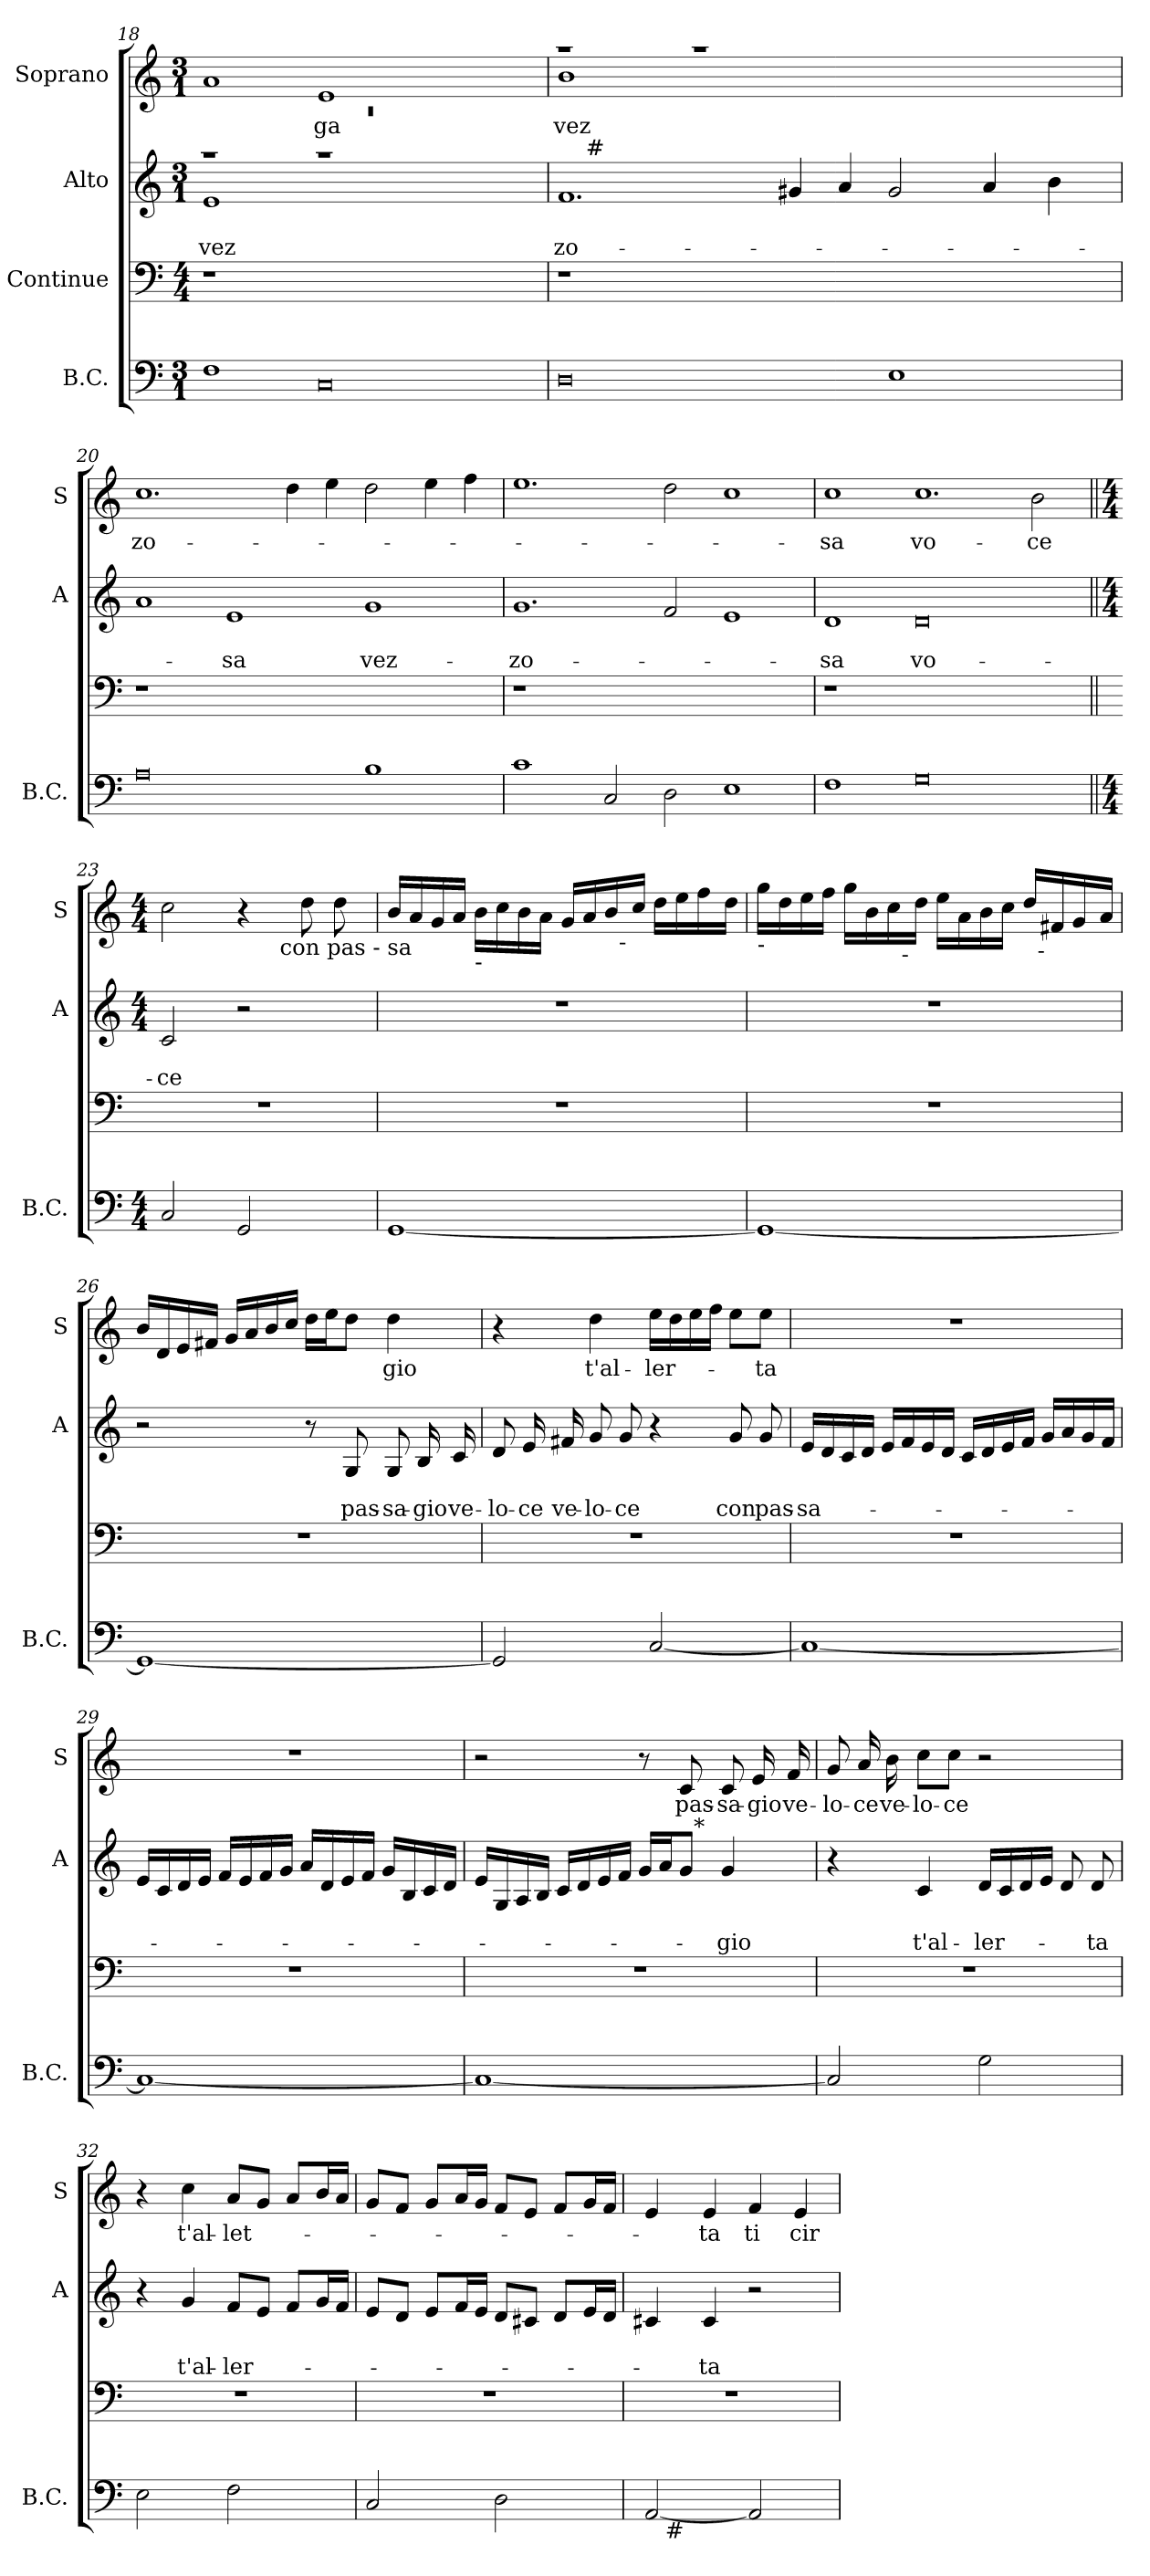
**kern	**kern	**kern	**text	**text	**kern	**text
*part4	*part3	*part2	*part2	*part2	*part1	*part1
*staff4	*staff3	*staff2	*staff2	*staff2	*staff1	*staff1
*I"B.C.	*I"Continue	*I"Alto	*	*	*I"Soprano	*
*I'B.C.	*	*I'A	*	*	*I'S	*
*clefF4	*clefF4	*clefG2	*	*	*clefG2	*
*k[]	*k[]	*k[]	*	*	*k[]	*
*C:	*C:	*C:	*	*	*C:	*
*M3/1	*M4/4	*M3/1	*	*	*M3/1	*
=18	=18	=18	=18	=18	=18	=18
*	*	*^	*	*	*^	*
!	!	!	!	!	!LO:LY:b	!	!LO:N:vis=1	!
1F	1r	1raa	1e	.	vez-	1a	0.rc	.
!	!	!	!	!	!	!	!	!LO:LY:b
0C	0ryy	1raa	1ryy	.	.	1e	.	-ga
.	.	1ryy	1ryy	.	.	1ryy	.	.
=19	=19	=19	=19	=19	=19	=19	=19	=19
!	!	!	!	!	!LO:LY:b	!	!	!LO:LY:b
0D	1r	1.f	16.ryy	.	-zo-	1raa	1b	vez-
!	!	!	!LO:TX:a:t=#	!	!	!	!	!
.	.	.	1ryy	.	.	.	.	.
.	0ryy	.	.	.	.	1raa	1ryy	.
.	.	.	1ryy	.	.	.	.	.
.	.	4g#X/	.	.	.	.	.	.
.	.	4a/	.	.	.	.	.	.
1E	.	2g#/	.	.	.	1ryy	1ryy	.
.	.	.	2ryy	.	.	.	.	.
.	.	4a/	.	.	.	.	.	.
.	.	.	4ryy	.	.	.	.	.
.	.	4b\	.	.	.	.	.	.
.	.	.	8ryy	.	.	.	.	.
.	.	.	32ryy	.	.	.	.	.
!!LO:LB:g=z
=20	=20	=20	=20	=20	=20	=20	=20	=20
!	!	!	!	!	!	!	!	!LO:LY:b
*	*	*v	*v	*	*	*	*	*
*	*	*	*	*	*v	*v	*
0A	1r	1a	.	.	1.cc	-zo-
!	!	!	!	!LO:LY:b	!	!
.	0ryy	1e	.	-sa	.	.
.	.	.	.	.	4dd\	.
.	.	.	.	.	4ee\	.
!	!	!	!	!LO:LY:b	!	!
1B	.	1g	.	vez-	2dd\	.
.	.	.	.	.	4ee\	.
.	.	.	.	.	4ff\	.
=21	=21	=21	=21	=21	=21	=21
!	!	!	!	!LO:LY:b	!	!
1c	1r	1.g	.	-zo-	1.ee	.
2C/	0ryy	.	.	.	.	.
2D\	.	2f/	.	.	2dd\	.
1E	.	1e	.	.	1cc	.
=22	=22	=22	=22	=22	=22	=22
!	!	!	!	!LO:LY:b	!	!LO:LY:b
1F	1r	1d	.	-sa	1cc	-sa
!	!	!	!	!LO:LY:b:rj	!	!LO:LY:b
0G	0ryy	0d	.	vo-	1.cc	vo-
!	!	!	!	!	!	!LO:LY:b
.	.	.	.	.	2b\	-ce
!!LO:LB:g=z
=23||	=23||	=23||	=23||	=23||	=23||	=23||
*M4/4	*	*M4/4	*	*	*M4/4	*
!	!	!	!	!LO:LY:b	!	!
*	*	*	*	*	*^	*
2C/	1r	2c/	.	-ce	2cc\	2ryy	.
2GG/	.	2r	.	.	4r	8.ryy	.
!	!	!	!	!	!	!LO:TX:b:t=con pas - sa	!
.	.	.	.	.	.	4ryy	.
.	.	.	.	.	8dd\	.	.
.	.	.	.	.	8dd\	.	.
.	.	.	.	.	.	16ryy	.
=24	=24	=24	=24	=24	=24	=24	=24
[<1GG	1r	1r	.	.	16b/LL	2ryy	.
.	.	.	.	.	16a/	.	.
.	.	.	.	.	16g/	.	.
.	.	.	.	.	16a/JJ	.	.
!	!	!	!	!	!LO:TX:b:t=-	!	!
.	.	.	.	.	16b\LL	.	.
.	.	.	.	.	16cc\	.	.
.	.	.	.	.	16b\	.	.
.	.	.	.	.	16a\JJ	.	.
.	.	.	.	.	16g/LL	8ryy	.
.	.	.	.	.	16a/	.	.
.	.	.	.	.	16b/	32ryy	.
!	!	!	!	!	!	!LO:TX:b:t=-	!
.	.	.	.	.	.	4ryy	.
.	.	.	.	.	16cc/JJ	.	.
.	.	.	.	.	16dd\LL	.	.
.	.	.	.	.	16ee\	.	.
.	.	.	.	.	16ff\	.	.
.	.	.	.	.	.	16.ryy	.
.	.	.	.	.	16dd\JJ	.	.
=25	=25	=25	=25	=25	=25	=25	=25
!	!	!	!	!	!LO:TX:b:t=-	!	!
*	*	*	*	*	*	*^	*
1GG_	1r	1r	.	.	16gg\LL	4ryy	2ryy	.
.	.	.	.	.	16dd\	.	.	.
.	.	.	.	.	16ee\	.	.	.
.	.	.	.	.	16ff\JJ	.	.	.
.	.	.	.	.	16gg\LL	8ryy	.	.
.	.	.	.	.	16b\	.	.	.
.	.	.	.	.	16cc\	32ryy	.	.
!	!	!	!	!	!	!LO:TX:b:t=-	!	!
.	.	.	.	.	.	2ryy	.	.
.	.	.	.	.	16dd\JJ	.	.	.
.	.	.	.	.	16ee\LL	.	4ryy	.
.	.	.	.	.	16a\	.	.	.
.	.	.	.	.	16b\	.	.	.
.	.	.	.	.	16cc\JJ	.	.	.
.	.	.	.	.	16dd/LL	.	32ryy	.
!	!	!	!	!	!	!	!LO:TX:b:t=-	!
.	.	.	.	.	.	.	8..ryy	.
.	.	.	.	.	16f#X/	.	.	.
.	.	.	.	.	16g/	.	.	.
.	.	.	.	.	.	16.ryy	.	.
.	.	.	.	.	16a/JJ	.	.	.
*	*	*	*	*	*v	*v	*v	*
!!LO:PB:g=z
=26	=26	=26	=26	=26	=26	=26
1GG_	1r	2r	.	.	16b/LL	.
.	.	.	.	.	16d/	.
.	.	.	.	.	16e/	.
.	.	.	.	.	16f#X/JJ	.
.	.	.	.	.	16g/LL	.
.	.	.	.	.	16a/	.
.	.	.	.	.	16b/	.
.	.	.	.	.	16cc/JJ	.
.	.	8r	.	.	16dd\LL	.
.	.	.	.	.	16ee\J	.
!	!	!	!	!LO:LY:b	!	!
.	.	8G/	.	pas-	8dd\J	.
!	!	!	!	!LO:LY:b	!	!LO:LY:b
.	.	8G/	.	-sa-	4dd\	gio
!	!	!	!	!LO:LY:b:rj	!	!
.	.	16B/	.	-gio	.	.
!	!	!	!	!LO:LY:b	!	!
.	.	16c/	.	ve-	.	.
=27	=27	=27	=27	=27	=27	=27
!	!	!	!	!LO:LY:b	!	!
2GG/]	1r	8d/	.	-lo-	4r	.
!	!	!	!	!LO:LY:b	!	!
.	.	16e/	.	-ce	.	.
!	!	!	!	!LO:LY:b	!	!
.	.	16f#X/	.	ve-	.	.
!	!	!	!	!LO:LY:b	!	!LO:LY:b
.	.	8g/	.	-lo-	4dd\	t'al-
!	!	!	!	!LO:LY:b:rj	!	!
.	.	8g/	.	-ce	.	.
!	!	!	!	!	!	!LO:LY:b
[<2C/	.	4r	.	.	16ee\LL	-ler-
.	.	.	.	.	16dd\	.
.	.	.	.	.	16ee\	.
.	.	.	.	.	16ff\JJ	.
!	!	!	!	!LO:LY:b	!	!
.	.	8g/	.	con	8ee\L	.
!	!	!	!	!LO:LY:b	!	!LO:LY:b
.	.	8g/	.	pas-	8ee\J	-ta
=28	=28	=28	=28	=28	=28	=28
!	!	!	!	!LO:LY:b	!	!
1C_	1r	16e/LL	.	-sa-	1r	.
.	.	16d/	.	.	.	.
.	.	16c/	.	.	.	.
.	.	16d/JJ	.	.	.	.
.	.	16e/LL	.	.	.	.
.	.	16f/	.	.	.	.
.	.	16e/	.	.	.	.
.	.	16d/JJ	.	.	.	.
.	.	16c/LL	.	.	.	.
.	.	16d/	.	.	.	.
.	.	16e/	.	.	.	.
.	.	16f/JJ	.	.	.	.
.	.	16g/LL	.	.	.	.
.	.	16a/	.	.	.	.
.	.	16g/	.	.	.	.
.	.	16f/JJ	.	.	.	.
!!LO:LB:g=z
=29	=29	=29	=29	=29	=29	=29
1C_	1r	16e/LL	.	.	1r	.
.	.	16c/	.	.	.	.
.	.	16d/	.	.	.	.
.	.	16e/JJ	.	.	.	.
.	.	16f/LL	.	.	.	.
.	.	16e/	.	.	.	.
.	.	16f/	.	.	.	.
.	.	16g/JJ	.	.	.	.
.	.	16a/LL	.	.	.	.
.	.	16d/	.	.	.	.
.	.	16e/	.	.	.	.
.	.	16f/JJ	.	.	.	.
.	.	16g/LL	.	.	.	.
.	.	16B/	.	.	.	.
.	.	16c/	.	.	.	.
.	.	16d/JJ	.	.	.	.
=30	=30	=30	=30	=30	=30	=30
*	*	*^	*	*	*	*
1C_	1r	16e/LL	2ryy	.	.	2r	.
.	.	16G/	.	.	.	.	.
.	.	16A/	.	.	.	.	.
.	.	16B/JJ	.	.	.	.	.
.	.	16c/LL	.	.	.	.	.
.	.	16d/	.	.	.	.	.
.	.	16e/	.	.	.	.	.
.	.	16f/JJ	.	.	.	.	.
.	.	16g/LL	8ryy	.	.	8r	.
.	.	16a/J	.	.	.	.	.
!	!	!	!	!	!	!	!LO:LY:b
.	.	8g/J	32ryy	.	.	8c/	pas-
!	!	!	!LO:TX:a:t=*	!	!	!	!
.	.	.	4ryy	.	.	.	.
!	!	!	!	!	!LO:LY:b	!	!LO:LY:b
.	.	4g/	.	.	-gio	8c/	-sa-
!	!	!	!	!	!	!	!LO:LY:b:rj
.	.	.	.	.	.	16e/	-gio
.	.	.	16.ryy	.	.	.	.
!	!	!	!	!	!	!	!LO:LY:b
.	.	.	.	.	.	16f/	ve-
=31	=31	=31	=31	=31	=31	=31	=31
!	!	!	!	!	!	!	!LO:LY:b
*	*	*v	*v	*	*	*	*
2C/]	1r	4r	.	.	8g/	-lo-
!	!	!	!	!	!	!LO:LY:b:rj
.	.	.	.	.	16a/	-ce
!	!	!	!	!	!	!LO:LY:b
.	.	.	.	.	16b\	ve-
!	!	!	!	!LO:LY:b	!	!LO:LY:b
.	.	4c/	.	t'al-	8cc\L	-lo-
!	!	!	!	!	!	!LO:LY:b:rj
.	.	.	.	.	8cc\J	-ce
!	!	!	!	!LO:LY:b	!	!
2G\	.	16d/LL	.	-ler-	2r	.
.	.	16c/	.	.	.	.
.	.	16d/	.	.	.	.
.	.	16e/JJ	.	.	.	.
.	.	8d/	.	.	.	.
!	!	!	!	!LO:LY:b	!	!
.	.	8d/	.	-ta	.	.
!!LO:LB:g=z
=32	=32	=32	=32	=32	=32	=32
2E\	1r	4r	.	.	4r	.
!	!	!	!	!LO:LY:b	!	!LO:LY:b
.	.	4g/	.	t'al-	4cc\	t'al-
!	!	!	!	!LO:LY:b	!	!LO:LY:b
2F\	.	8f/L	.	-ler-	8a/L	-let-
.	.	8e/J	.	.	8g/J	.
.	.	8f/L	.	.	8a/L	.
.	.	16g/L	.	.	16b/L	.
.	.	16f/JJ	.	.	16a/JJ	.
=33	=33	=33	=33	=33	=33	=33
2C/	1r	8e/L	.	.	8g/L	.
.	.	8d/J	.	.	8f/J	.
.	.	8e/L	.	.	8g/L	.
.	.	16f/L	.	.	16a/L	.
.	.	16e/JJ	.	.	16g/JJ	.
2D\	.	8d/L	.	.	8f/L	.
.	.	8c#X/J	.	.	8e/J	.
.	.	8d/L	.	.	8f/L	.
.	.	16e/L	.	.	16g/L	.
.	.	16d/JJ	.	.	16f/JJ	.
=34	=34	=34	=34	=34	=34	=34
*^	*	*	*	*	*	*
[<2AA/	16ryy	1r	4c#X/	.	.	4e/	.
!	!LO:TX:b:t=#	!	!	!	!	!	!
.	2...ryy	.	.	.	.	.	.
!	!	!	!	!	!LO:LY:b	!	!LO:LY:b
.	.	.	4c#/	.	-ta	4e/	-ta
!	!	!	!	!	!	!	!LO:LY:b
2AA</]	.	.	2r	.	.	4f/	ti
!	!	!	!	!	!	!	!LO:LY:b
.	.	.	.	.	.	4e/	cir-
*v	*v	*	*	*	*	*	*
=	=	=	=	=	=	=
*-	*-	*-	*-	*-	*-	*-
